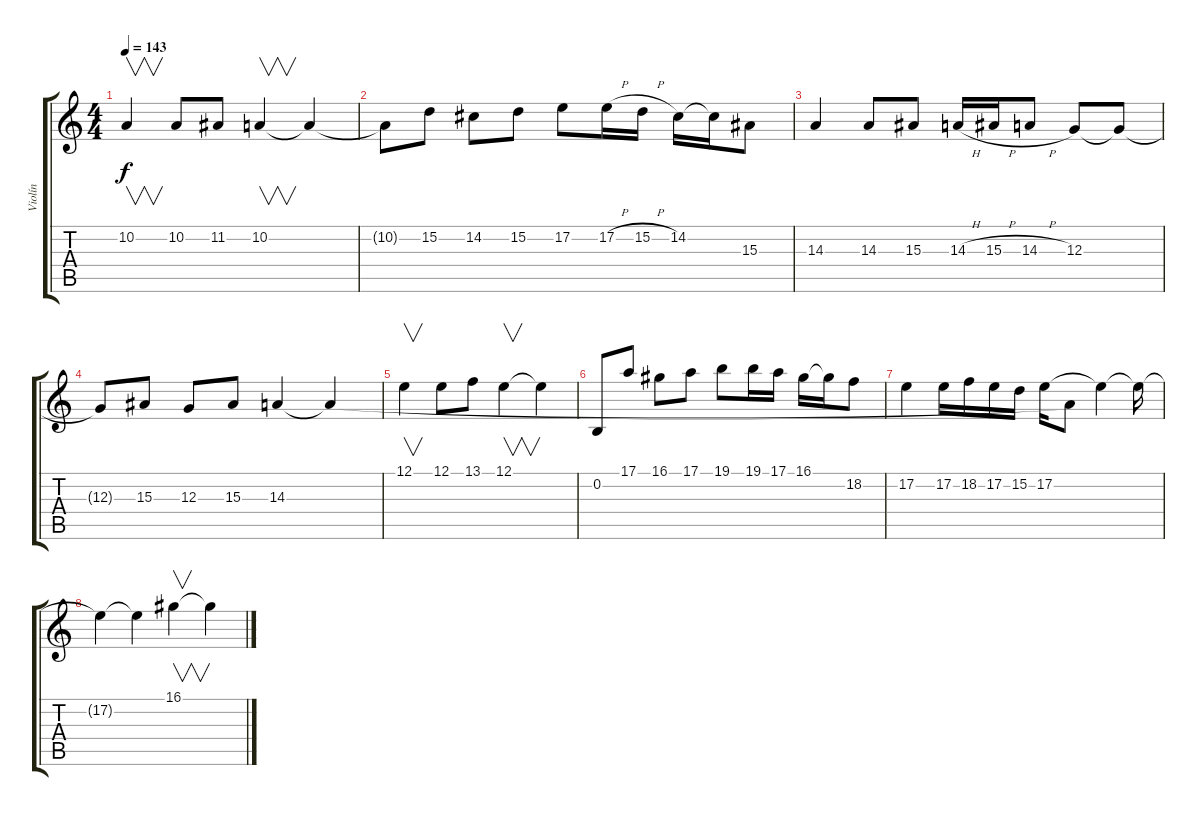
\track ("Violín" "Violín") {instrument violin}
\staff {score tabs}
\tuning (E4 B3 G3 D3 A2 E2) {hide}
\ts (4 4)
\tempo 143
\clef g2
\ks c
10.2.4{v dy f} 10.2.8 11.2.8 10.2.4{v} 10.2{t}.4 |
10.2{t}.8 15.2.8 14.2.8 15.2.8 17.2.8 17.2{h}.16 15.2{h}.16 14.2.16 14.2{t}.16 15.3.8 |
14.3.4 14.3.8 15.3.8 14.3{h}.16 15.3{h}.16 14.3{h}.8 12.3.8 12.3{t}.8 |
12.3{t}.8 15.3.8 12.3.8 15.3.8 14.3.4 14.3{t}.4 |
12.1.4{v} 12.1.8 13.1.8 12.1.4{v} 12.1{t}.4 |
0.2.8 17.1.8 16.1.8 17.1.8 19.1.8 19.1.16 17.1.16 16.1.16 16.1{t}.16 18.2.8 |
17.2.4 17.2.16 18.2.16 17.2.16 15.2.16 17.2.16 14.3{t}.8 17.2{t}.4 17.2{t}.16 |
17.2{t}.4 17.2{t}.4 16.1.4{v} 16.1{t}.4
